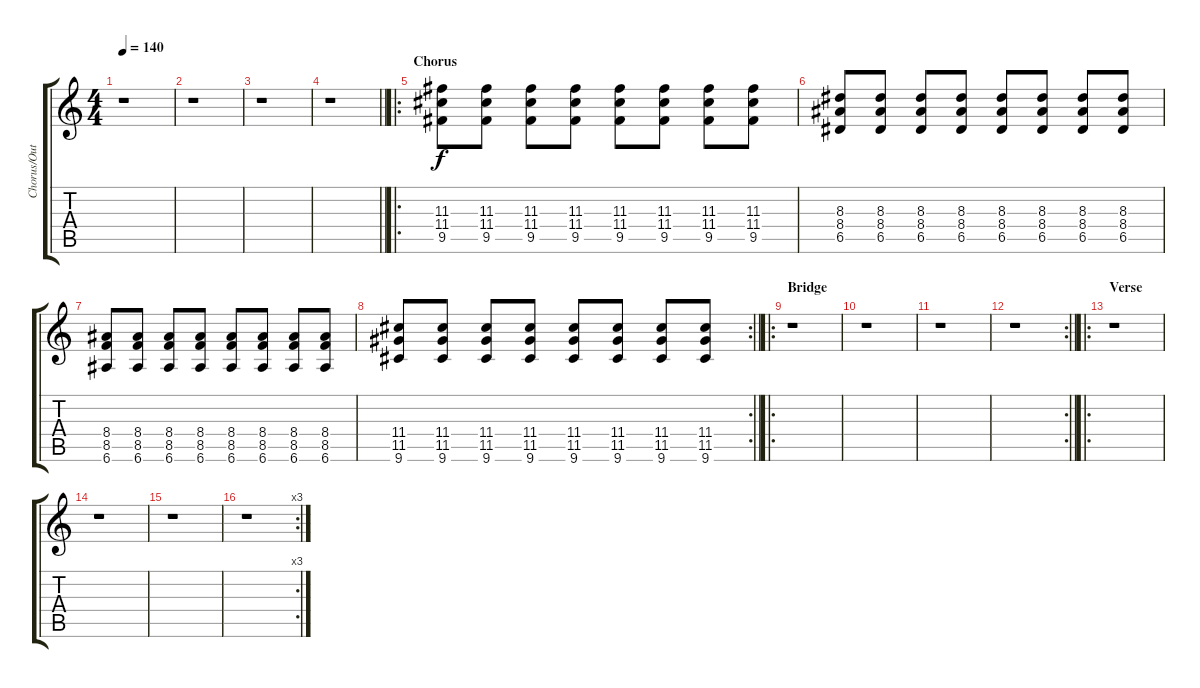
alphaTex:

\track ("Chorus/Outro Guitar" "Chorus/Out") {instrument distortionguitar}
\staff {score tabs}
\tuning (E4 B3 G3 D3 A2 E2) {hide}
\ts (4 4)
\tempo 140
\clef g2
\ks c
r.1{dy f} |
r.1 |
r.1 |
\barLineRight lightlight
r.1 |
\ro
\section ("" "Chorus")
(11.3 11.4 9.5).8 (11.3 11.4 9.5).8 (11.3 11.4 9.5).8 (11.3 11.4 9.5).8 (11.3 11.4 9.5).8 (11.3 11.4 9.5).8 (11.3 11.4 9.5).8 (11.3 11.4 9.5).8 |
(8.3 8.4 6.5).8 (8.3 8.4 6.5).8 (8.3 8.4 6.5).8 (8.3 8.4 6.5).8 (8.3 8.4 6.5).8 (8.3 8.4 6.5).8 (8.3 8.4 6.5).8 (8.3 8.4 6.5).8 |
(8.4 8.5 6.6).8 (8.4 8.5 6.6).8 (8.4 8.5 6.6).8 (8.4 8.5 6.6).8 (8.4 8.5 6.6).8 (8.4 8.5 6.6).8 (8.4 8.5 6.6).8 (8.4 8.5 6.6).8 |
\rc 2
\barLineRight lightlight
(11.4 11.5 9.6).8 (11.4 11.5 9.6).8 (11.4 11.5 9.6).8 (11.4 11.5 9.6).8 (11.4 11.5 9.6).8 (11.4 11.5 9.6).8 (11.4 11.5 9.6).8 (11.4 11.5 9.6).8 |
\ro
\section ("" "Bridge")
r.1 |
r.1 |
r.1 |
\rc 2
\barLineRight lightlight
r.1 |
\ro
\section ("" "Verse")
r.1 |
r.1 |
r.1 |
\rc 3
r.1
